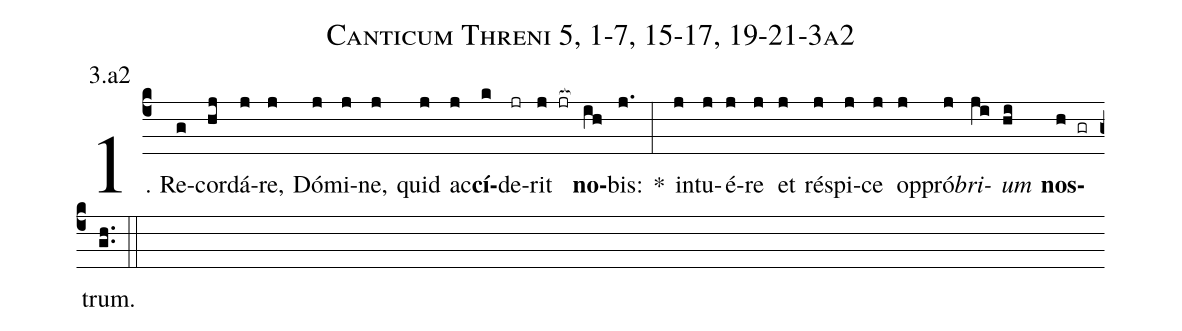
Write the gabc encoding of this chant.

name: Canticum Threni 5, 1-7, 15-17, 19-21-3a2;
annotation: 3.a2;
%%
(c4)1. Re(g)cor(hj)dá(j)re,(j) Dó(j)mi(j)ne,(j) quid(j) ac(j)<b>cí</b>(k)de(jr)rit(j jr[ocb:1{]) <b>no</b>(ih[ocb:0}])bis:(j.) *(:) in(j)tu(j)é(j)re(j) et(j) ré(j)spi(j)ce(j) op(j)pró(j)<i>bri</i>(ji)<i>um</i>(hi) <b>nos</b>(h gr)trum.(gh..) (::)
